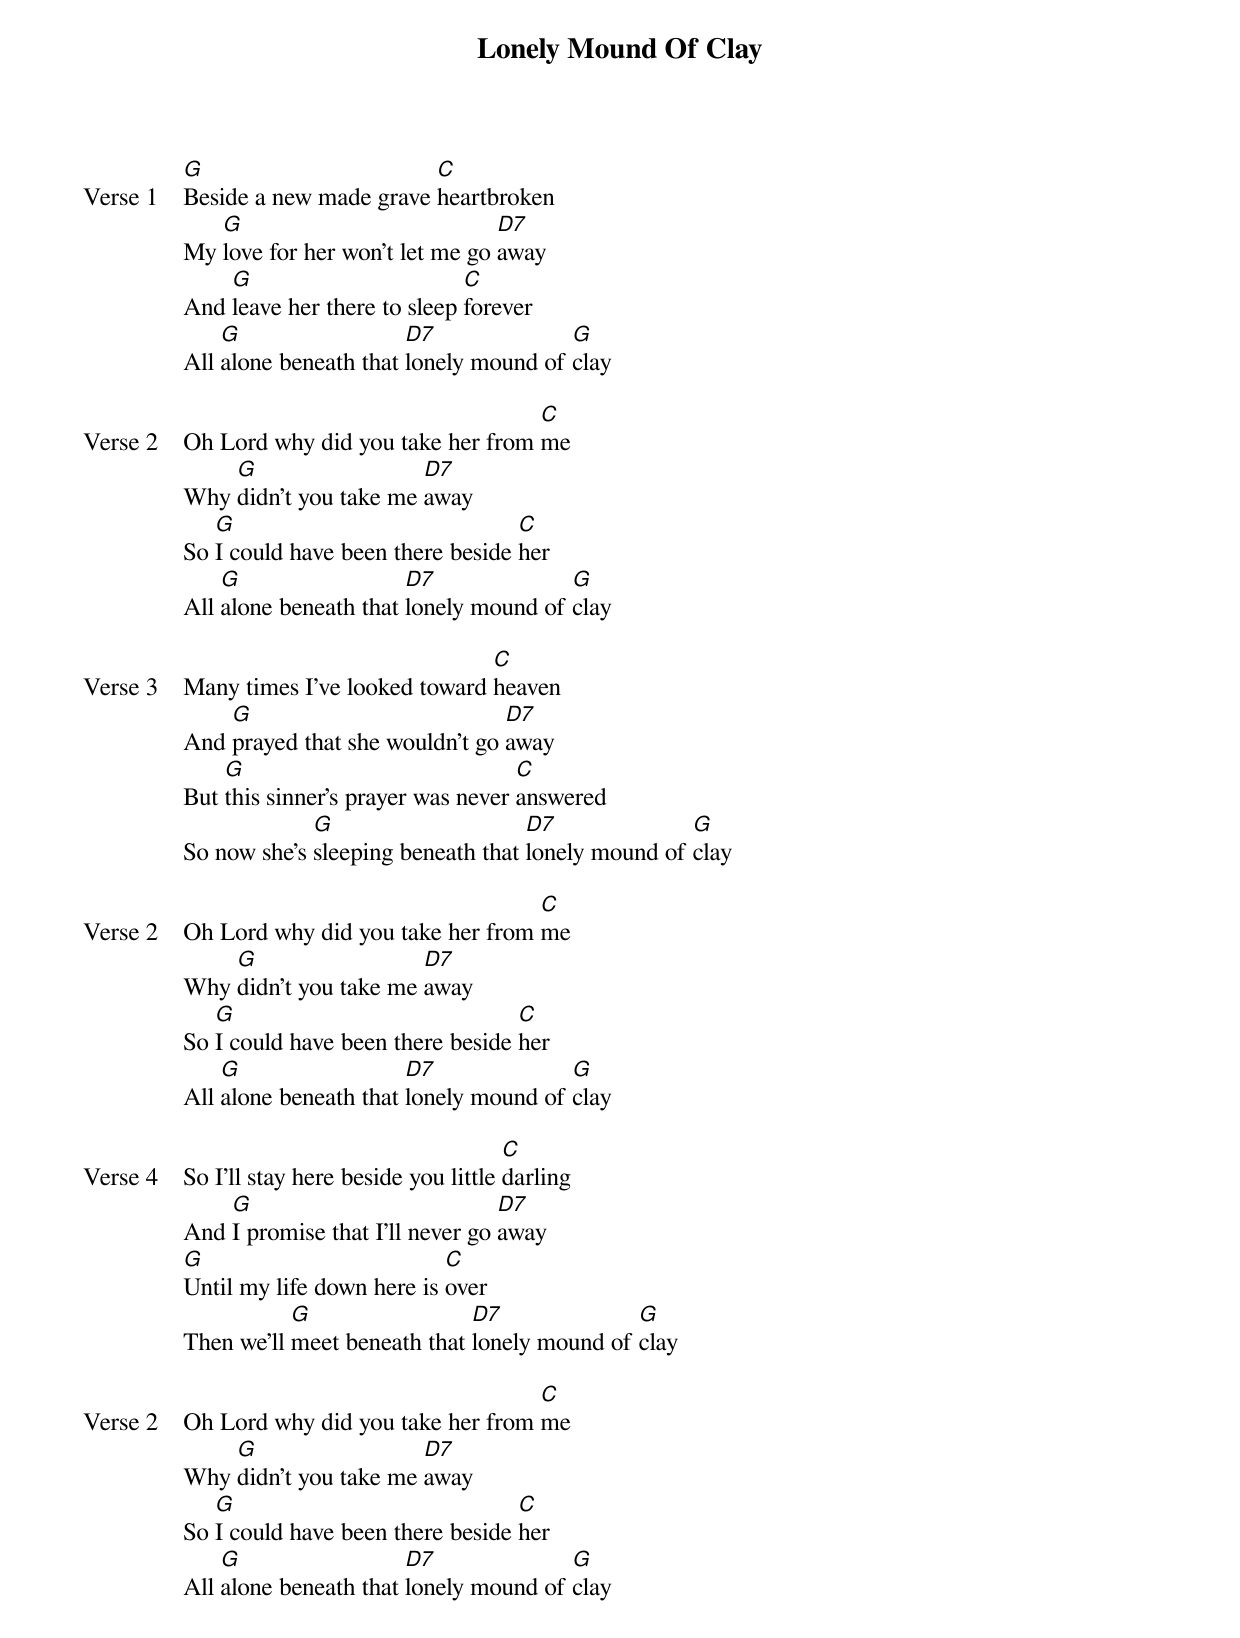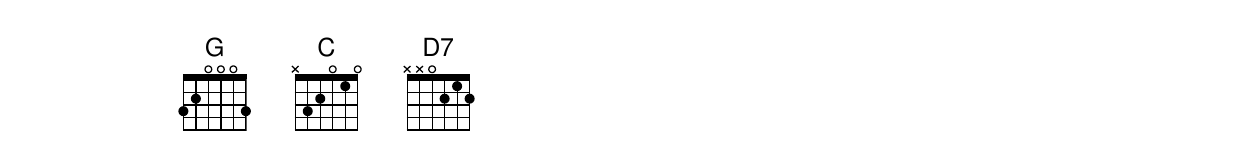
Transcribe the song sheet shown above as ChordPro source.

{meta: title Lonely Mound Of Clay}
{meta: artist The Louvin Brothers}
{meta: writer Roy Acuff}

{start_of_verse: Verse 1}
[G]Beside a new made grave [C]heartbroken
My [G]love for her won't let me go [D7]away
And [G]leave her there to sleep [C]forever
All [G]alone beneath that [D7]lonely mound of [G]clay
{end_of_verse}

{start_of_verse: Verse 2}
Oh Lord why did you take her from [C]me
Why [G]didn't you take me [D7]away
So [G]I could have been there beside [C]her
All [G]alone beneath that [D7]lonely mound of [G]clay
{end_of_verse}

{start_of_verse: Verse 3}
Many times I've looked toward [C]heaven
And [G]prayed that she wouldn't go [D7]away
But [G]this sinner's prayer was never [C]answered
So now she's [G]sleeping beneath that [D7]lonely mound of [G]clay
{end_of_verse}

{start_of_verse: Verse 2}
Oh Lord why did you take her from [C]me
Why [G]didn't you take me [D7]away
So [G]I could have been there beside [C]her
All [G]alone beneath that [D7]lonely mound of [G]clay
{end_of_verse}

{start_of_verse: Verse 4}
So I'll stay here beside you little [C]darling
And [G]I promise that I'll never go [D7]away
[G]Until my life down here is [C]over
Then we'll [G]meet beneath that [D7]lonely mound of [G]clay
{end_of_verse}

{start_of_verse: Verse 2}
Oh Lord why did you take her from [C]me
Why [G]didn't you take me [D7]away
So [G]I could have been there beside [C]her
All [G]alone beneath that [D7]lonely mound of [G]clay
{end_of_verse}
